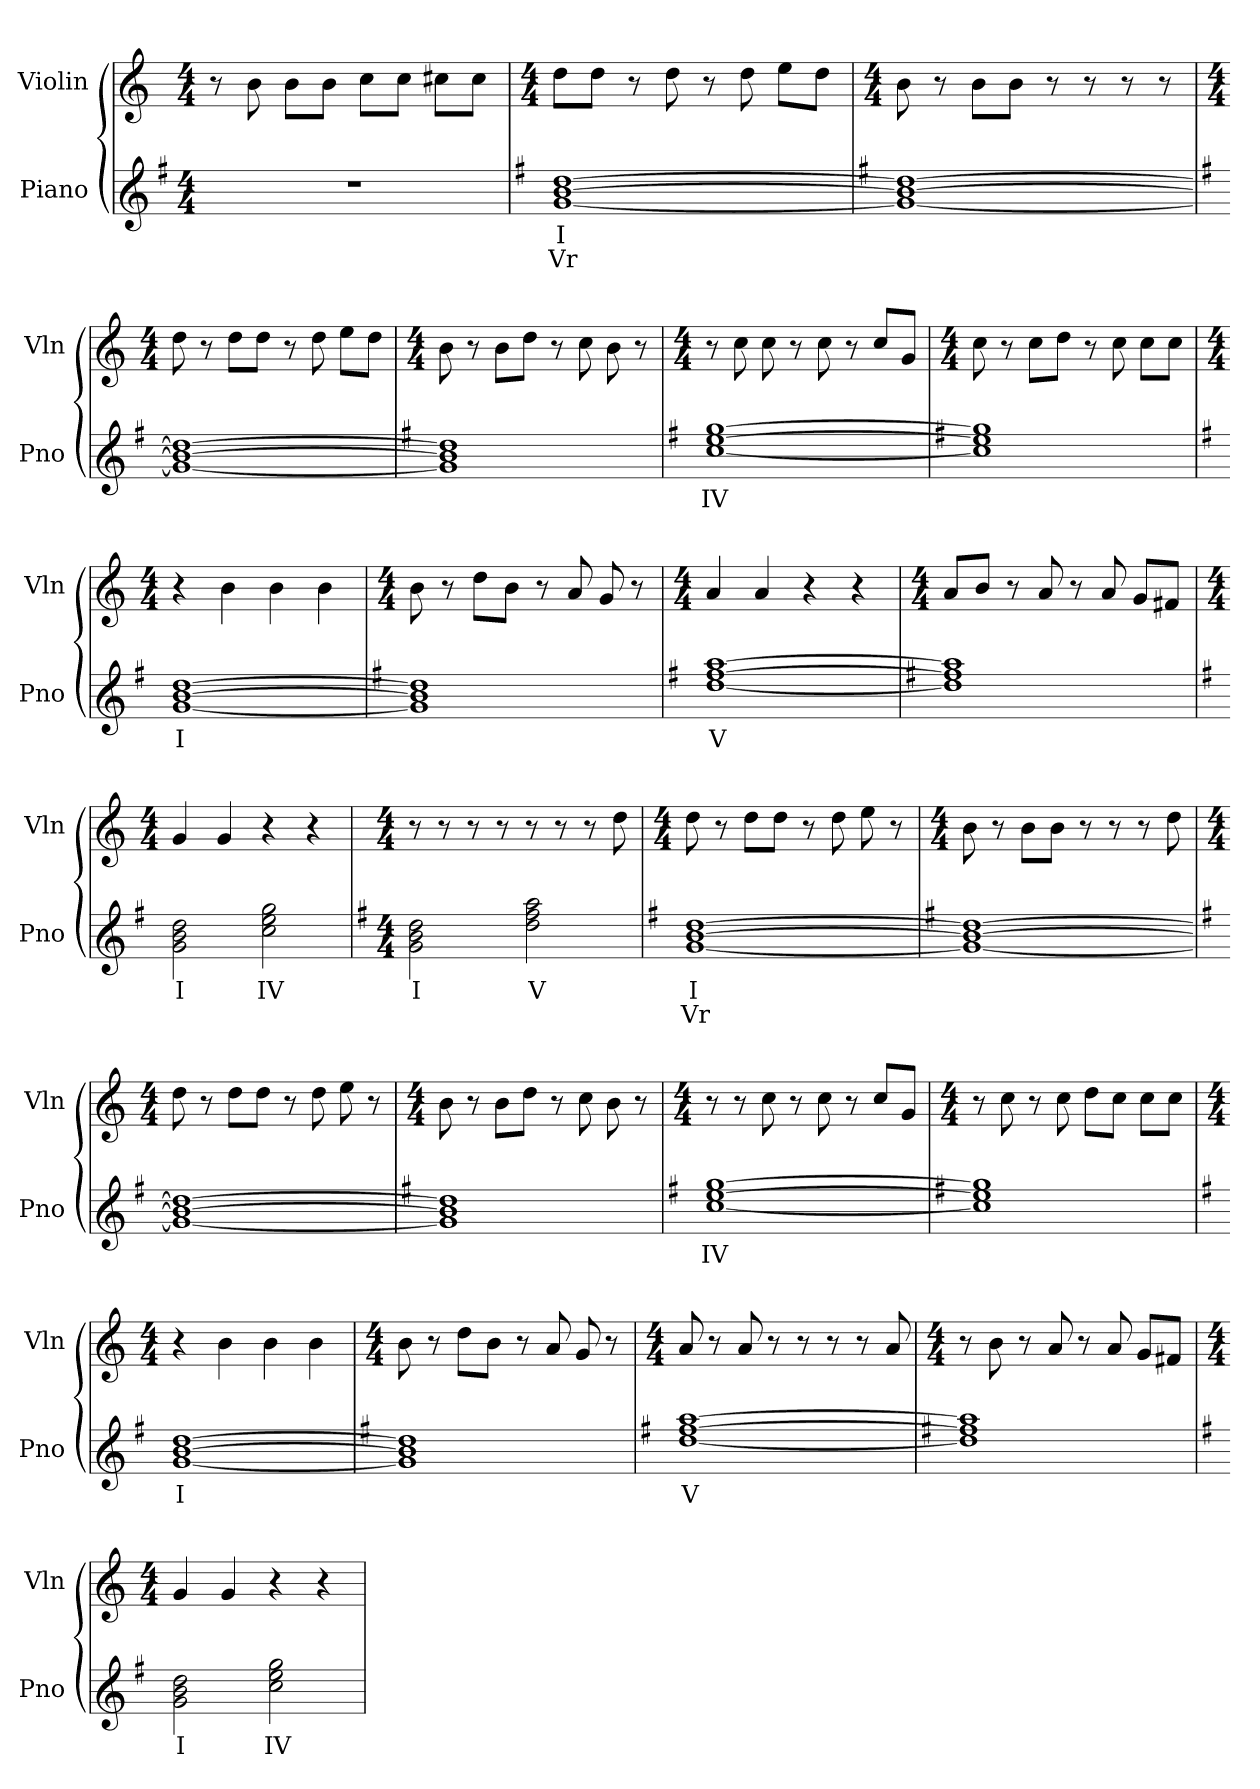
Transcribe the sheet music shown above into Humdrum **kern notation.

**kern	**text	**text	**kern
*part2	*part2	*part2	*part1
*staff2	*staff2	*staff2	*staff1
*I"Piano	*	*	*I"Violin
*I'Pno	*	*	*I'Vln
*k[f#]	*	*	*
*G:	*	*	*
*M4/4	*	*	*M4/4
=	=	=	=
1r	.	.	8r
.	.	.	8b
.	.	.	8bL
.	.	.	8bJ
.	.	.	8ccL
.	.	.	8ccJ
.	.	.	8cc#XL
.	.	.	8cc#J
=	=	=	=
*k[f#]	*	*	*
*G:	*	*	*
*	*	*	*M4/4
[1g [1b [1dd	I	Vr	8ddL
.	.	.	8ddJ
.	.	.	8r
.	.	.	8dd
.	.	.	8r
.	.	.	8dd
.	.	.	8eeL
.	.	.	8ddJ
=	=	=	=
*k[f#]	*	*	*
*G:	*	*	*
*	*	*	*M4/4
1g_ 1b_ 1dd_	.	.	8b
.	.	.	8r
.	.	.	8bL
.	.	.	8bJ
.	.	.	8r
.	.	.	8r
.	.	.	8r
.	.	.	8r
=	=	=	=
*k[f#]	*	*	*
*G:	*	*	*
*	*	*	*M4/4
1g_ 1b_ 1dd_	.	.	8dd
.	.	.	8r
.	.	.	8ddL
.	.	.	8ddJ
.	.	.	8r
.	.	.	8dd
.	.	.	8eeL
.	.	.	8ddJ
=	=	=	=
*k[f#]	*	*	*
*G:	*	*	*
*	*	*	*M4/4
1g] 1b] 1dd]	.	.	8b
.	.	.	8r
.	.	.	8bL
.	.	.	8ddJ
.	.	.	8r
.	.	.	8cc
.	.	.	8b
.	.	.	8r
=	=	=	=
*k[f#]	*	*	*
*G:	*	*	*
*	*	*	*M4/4
[1cc [1ee [1gg	IV	.	8r
.	.	.	8cc
.	.	.	8cc
.	.	.	8r
.	.	.	8cc
.	.	.	8r
.	.	.	8ccL
.	.	.	8gJ
=	=	=	=
*k[f#]	*	*	*
*G:	*	*	*
*	*	*	*M4/4
1cc] 1ee] 1gg]	.	.	8cc
.	.	.	8r
.	.	.	8ccL
.	.	.	8ddJ
.	.	.	8r
.	.	.	8cc
.	.	.	8ccL
.	.	.	8ccJ
=	=	=	=
*k[f#]	*	*	*
*G:	*	*	*
*	*	*	*M4/4
[1g [1b [1dd	I	.	4r
.	.	.	4b
.	.	.	4b
.	.	.	4b
=	=	=	=
*k[f#]	*	*	*
*G:	*	*	*
*	*	*	*M4/4
1g] 1b] 1dd]	.	.	8b
.	.	.	8r
.	.	.	8ddL
.	.	.	8bJ
.	.	.	8r
.	.	.	8a
.	.	.	8g
.	.	.	8r
=	=	=	=
*k[f#]	*	*	*
*G:	*	*	*
*	*	*	*M4/4
[1dd [1ff# [1aa	V	.	4a
.	.	.	4a
.	.	.	4r
.	.	.	4r
=	=	=	=
*k[f#]	*	*	*
*G:	*	*	*
*	*	*	*M4/4
1dd] 1ff#] 1aa]	.	.	8aL
.	.	.	8bJ
.	.	.	8r
.	.	.	8a
.	.	.	8r
.	.	.	8a
.	.	.	8gL
.	.	.	8f#XJ
=	=	=	=
*k[f#]	*	*	*
*G:	*	*	*
*	*	*	*M4/4
2g 2b 2dd	I	.	4g
.	.	.	4g
2cc 2ee 2gg	IV	.	4r
.	.	.	4r
=	=	=	=
*k[f#]	*	*	*
*G:	*	*	*
*M4/4	*	*	*M4/4
2g 2b 2dd	I	.	8r
.	.	.	8r
.	.	.	8r
.	.	.	8r
2dd 2ff# 2aa	V	.	8r
.	.	.	8r
.	.	.	8r
.	.	.	8dd
=	=	=	=
*k[f#]	*	*	*
*G:	*	*	*
*	*	*	*M4/4
[1g [1b [1dd	I	Vr	8dd
.	.	.	8r
.	.	.	8ddL
.	.	.	8ddJ
.	.	.	8r
.	.	.	8dd
.	.	.	8ee
.	.	.	8r
=	=	=	=
*k[f#]	*	*	*
*G:	*	*	*
*	*	*	*M4/4
1g_ 1b_ 1dd_	.	.	8b
.	.	.	8r
.	.	.	8bL
.	.	.	8bJ
.	.	.	8r
.	.	.	8r
.	.	.	8r
.	.	.	8dd
=	=	=	=
*k[f#]	*	*	*
*G:	*	*	*
*	*	*	*M4/4
1g_ 1b_ 1dd_	.	.	8dd
.	.	.	8r
.	.	.	8ddL
.	.	.	8ddJ
.	.	.	8r
.	.	.	8dd
.	.	.	8ee
.	.	.	8r
=	=	=	=
*k[f#]	*	*	*
*G:	*	*	*
*	*	*	*M4/4
1g] 1b] 1dd]	.	.	8b
.	.	.	8r
.	.	.	8bL
.	.	.	8ddJ
.	.	.	8r
.	.	.	8cc
.	.	.	8b
.	.	.	8r
=	=	=	=
*k[f#]	*	*	*
*G:	*	*	*
*	*	*	*M4/4
[1cc [1ee [1gg	IV	.	8r
.	.	.	8r
.	.	.	8cc
.	.	.	8r
.	.	.	8cc
.	.	.	8r
.	.	.	8ccL
.	.	.	8gJ
=	=	=	=
*k[f#]	*	*	*
*G:	*	*	*
*	*	*	*M4/4
1cc] 1ee] 1gg]	.	.	8r
.	.	.	8cc
.	.	.	8r
.	.	.	8cc
.	.	.	8ddL
.	.	.	8ccJ
.	.	.	8ccL
.	.	.	8ccJ
=	=	=	=
*k[f#]	*	*	*
*G:	*	*	*
*	*	*	*M4/4
[1g [1b [1dd	I	.	4r
.	.	.	4b
.	.	.	4b
.	.	.	4b
=	=	=	=
*k[f#]	*	*	*
*G:	*	*	*
*	*	*	*M4/4
1g] 1b] 1dd]	.	.	8b
.	.	.	8r
.	.	.	8ddL
.	.	.	8bJ
.	.	.	8r
.	.	.	8a
.	.	.	8g
.	.	.	8r
=	=	=	=
*k[f#]	*	*	*
*G:	*	*	*
*	*	*	*M4/4
[1dd [1ff# [1aa	V	.	8a
.	.	.	8r
.	.	.	8a
.	.	.	8r
.	.	.	8r
.	.	.	8r
.	.	.	8r
.	.	.	8a
=	=	=	=
*k[f#]	*	*	*
*G:	*	*	*
*	*	*	*M4/4
1dd] 1ff#] 1aa]	.	.	8r
.	.	.	8b
.	.	.	8r
.	.	.	8a
.	.	.	8r
.	.	.	8a
.	.	.	8gL
.	.	.	8f#XJ
=	=	=	=
*k[f#]	*	*	*
*G:	*	*	*
*	*	*	*M4/4
2g 2b 2dd	I	.	4g
.	.	.	4g
2cc 2ee 2gg	IV	.	4r
.	.	.	4r
=	=	=	=
*-	*-	*-	*-
